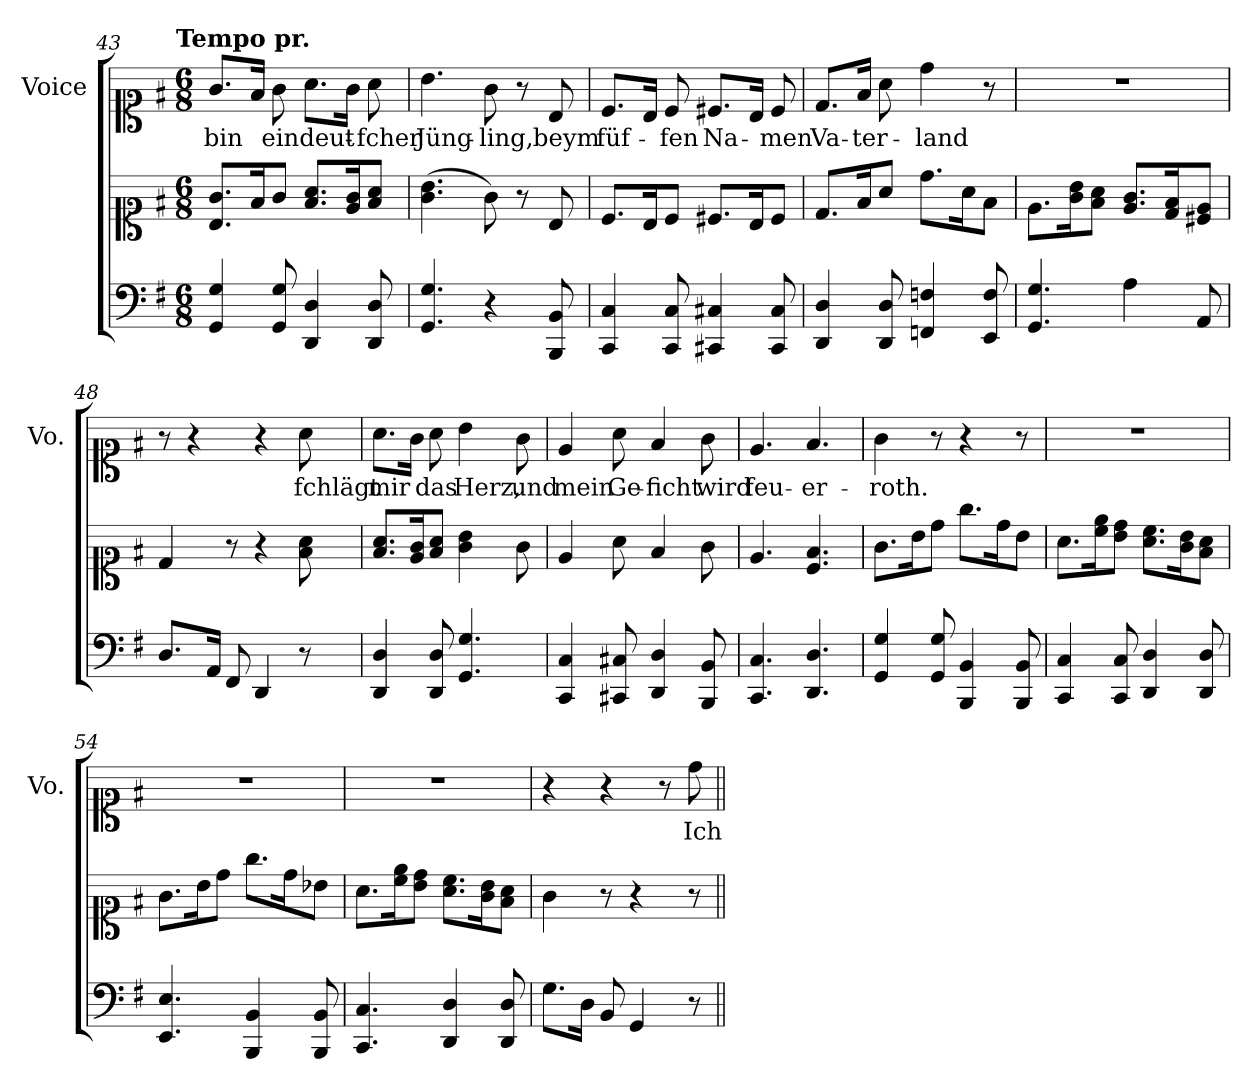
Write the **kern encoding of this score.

**kern	**kern	**kern	**text
*part2	*part2	*part1	*part1
*staff3	*staff2	*staff1	*staff1
*	*	*I"Voice	*
*	*	*I'Vo.	*
*clefF4	*clefC1	*clefC1	*
*k[f#]	*k[f#]	*k[f#]	*
!!LO:TX:omd:t=Tempo pr.
*M6/8	*M6/8	*M6/8	*
*MM120	*MM120	*MM120	*
=43	=43	=43	=43
4GG/ 4G/	8.B/ 8.g/L	8.g/L	bin
.	16f#/k	16f#/Jk	.
8GG/ 8G/	8g/J	8g\	ein
4DD/ 4D/	8.f#/ 8.a/L	8.a\L	deut-
.	16e/ 16g/k	16g\Jk	.
8DD/ 8D/	8f#/ 8a/J	8a\	-fcher
=44	=44	=44	=44
4.GG/ 4.G/	(4.g\ 4.b\	4.b\	Jüng-
4r	8g\)	8g\	-ling,
.	8r	8r	.
8BBB/ 8BB/	8B/	8B/	beym
=45	=45	=45	=45
4CC/ 4C/	8.c/L	8.c/L	füf-
.	16B/k	16B/Jk	.
8CC/ 8C/	8c/J	8c/	-fen
4CC#X/ 4C#X/	8.c#X/L	8.c#X/L	Na-
.	16B/k	16B/Jk	.
8CC#/ 8C#/	8c#/J	8c#/	-men
=46	=46	=46	=46
4DD/ 4D/	8.d/L	8.d/L	Va-
.	16f#/k	16f#/Jk	-ter-
8DD/ 8D/	8a/J	8a\	.
4FFn/ 4Fn/	8.dd\L	4dd\	-land
.	16a\k	.	.
8EE/ 8F/	8f#\J	8r	.
!!LO:LB:g=z
=47	=47	=47	=47
4.GG/ 4.G/	8.e\L	2.r	.
.	16g\ 16b\k	.	.
.	8f#\ 8a\J	.	.
4A\	8.e/ 8.g/L	.	.
.	16d/ 16f#/k	.	.
8AA/	8c#X/ 8e/J	.	.
=48	=48	=48	=48
8.D/L	4d/	8r	.
.	.	4r	.
16AA/Jk	.	.	.
8FF#/	8r	.	.
4DD/	4r	4r	.
8r	8f#\ 8a\	8a\	fchlägt
=49	=49	=49	=49
4DD/ 4D/	8.f#/ 8.a/L	8.a\L	mir
.	16e/ 16g/k	16g\Jk	.
8DD/ 8D/	8f#/ 8a/J	8a\	das
4.GG/ 4.G/	4g\ 4b\	4b\	Herz,
.	8g\	8g\	und
=50	=50	=50	=50
4CC/ 4C/	4e/	4e/	mein
8CC#X/ 8C#X/	8a\	8a\	Ge-
4DD/ 4D/	4f#/	4f#/	-ficht
8BBB/ 8BB/	8g\	8g\	wird
=51	=51	=51	=51
4.CC/ 4.C/	4.e/	4.e/	feu-
4.DD/ 4.D/	4.c/ 4.f#/	4.f#/	-er-
=52	=52	=52	=52
4GG/ 4G/	8.g\L	4g\	-roth.
.	16b\k	.	.
8GG/ 8G/	8dd\J	8r	.
4BBB/ 4BB/	8.gg\L	4r	.
.	16dd\k	.	.
8BBB/ 8BB/	8b\J	8r	.
!!LO:PB:g=z
=53	=53	=53	=53
4CC/ 4C/	8.a\L	2.r	.
.	16cc\ 16ee\k	.	.
8CC/ 8C/	8b\ 8dd\J	.	.
4DD/ 4D/	8.a\ 8.cc\L	.	.
.	16g\ 16b\k	.	.
8DD/ 8D/	8f#\ 8a\J	.	.
=54	=54	=54	=54
4.EE/ 4.E/	8.g\L	2.r	.
.	16b\k	.	.
.	8dd\J	.	.
4BBB/ 4BB/	8.gg\L	.	.
.	16dd\k	.	.
8BBB/ 8BB/	8b-X\J	.	.
=55	=55	=55	=55
4.CC/ 4.C/	8.a\L	2.r	.
.	16cc\ 16ee\k	.	.
.	8b\ 8dd\J	.	.
4DD/ 4D/	8.a\ 8.cc\L	.	.
.	16g\ 16b\k	.	.
8DD/ 8D/	8f#\ 8a\J	.	.
=56	=56	=56	=56
8.G\L	4g\	4r	.
16D\Jk	.	.	.
8BB/	8r	4r	.
4GG/	4r	.	.
.	.	8r	.
8r	8r	8dd\	Ich
=||	=||	=||	=||
*-	*-	*-	*-
